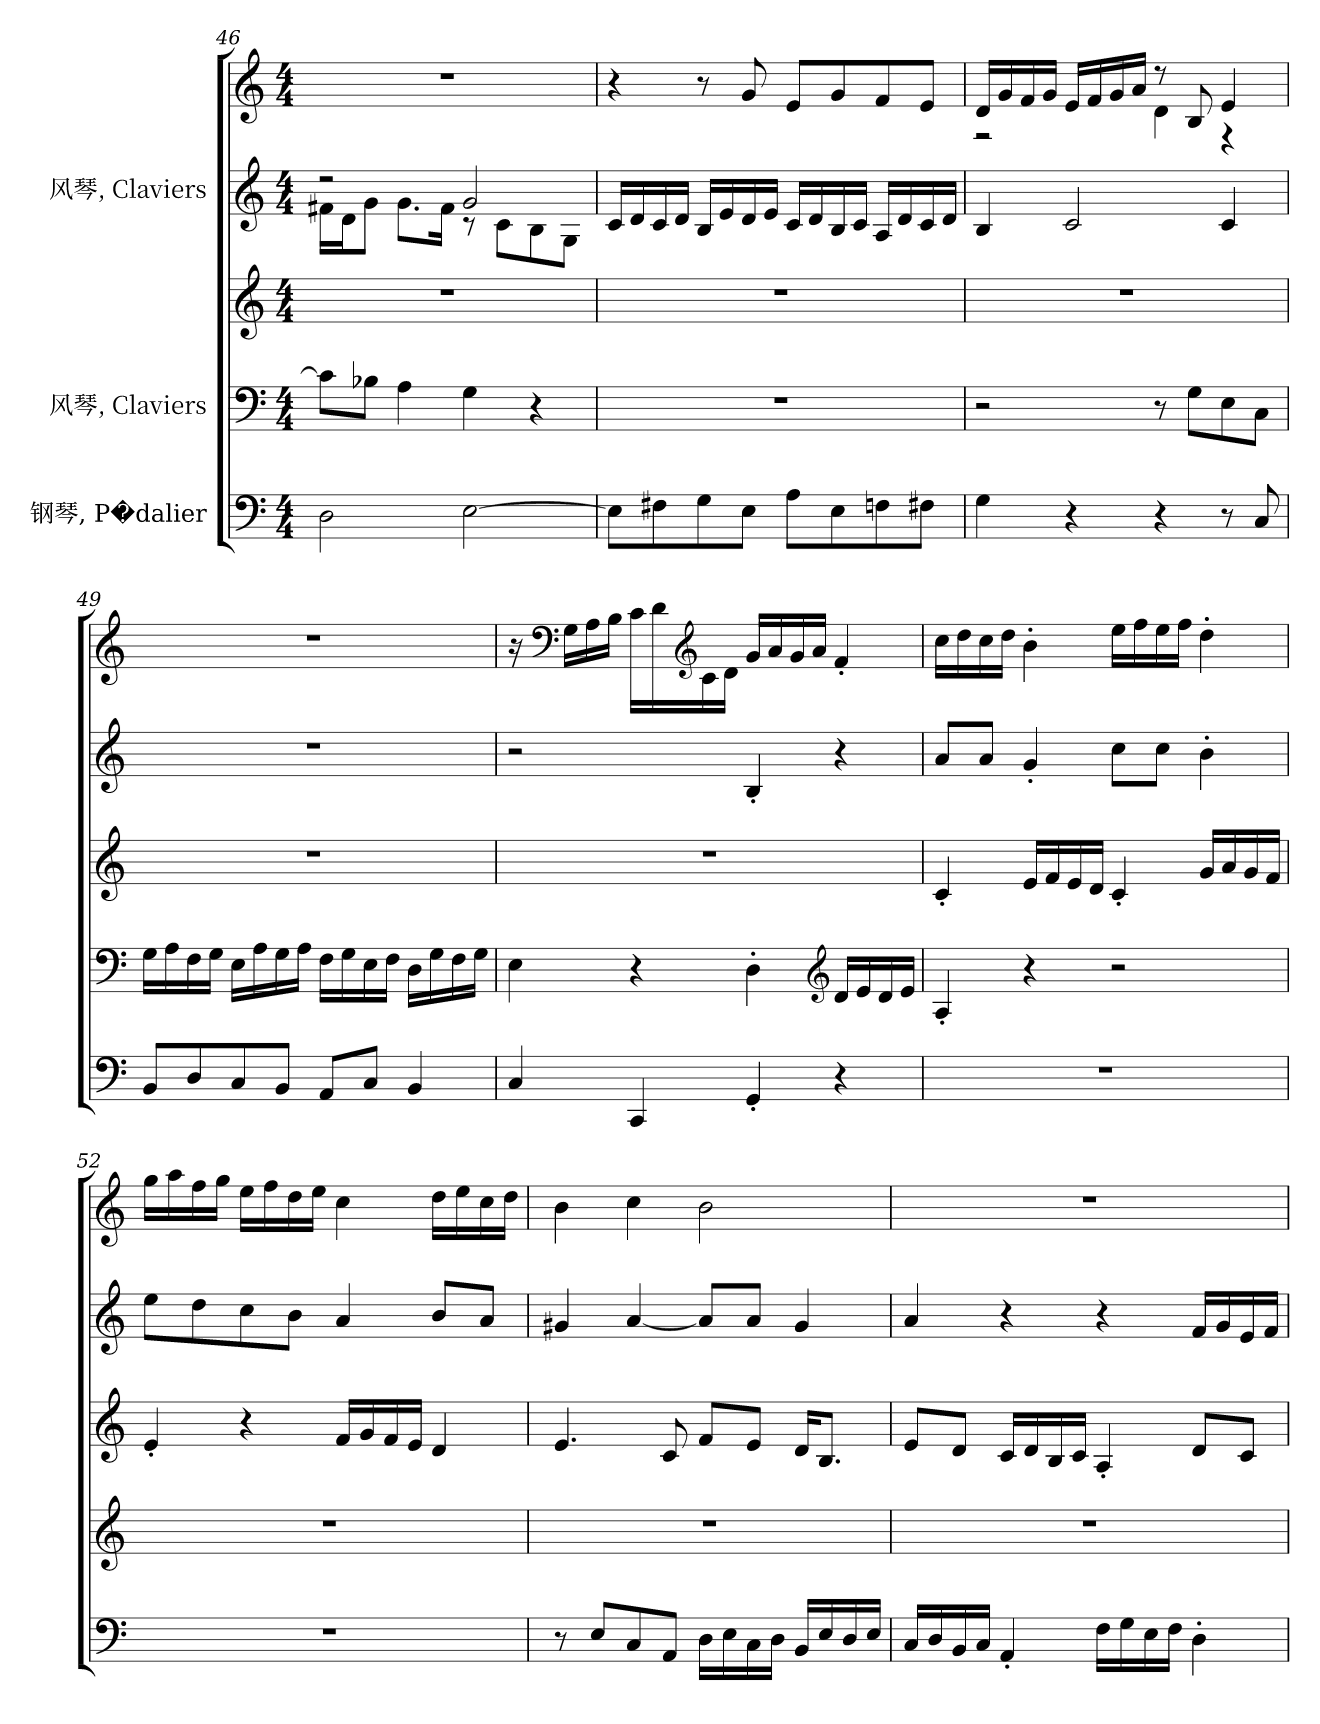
**kern	**kern	**kern	**kern	**kern
*part3	*part2	*part2	*part1	*part1
*staff5	*staff4	*staff3	*staff2	*staff1
*I"钢琴, P�dalier	*I"风琴, Claviers	*	*I"风琴, Claviers	*
*clefF4	*clefF4	*clefG2	*clefG2	*clefG2
*k[]	*k[]	*k[]	*k[]	*k[]
*M4/4	*M4/4	*M4/4	*M4/4	*M4/4
=46	=46	=46	=46	=46
*	*	*	*^	*
2D\	8c\L]	1r	2r	16f#X\LL	1r
.	.	.	.	16d\J	.
.	8B-X\J	.	.	8g\J	.
.	4A\	.	.	8.g\L	.
.	.	.	.	16f#\Jk	.
[2E\	4G\	.	2g/	8r	.
.	.	.	.	8c\L	.
.	4r	.	.	8B\	.
.	.	.	.	8G\J	.
*	*	*	*v	*v	*
!!LO:PB:g=z
=47	=47	=47	=47	=47
8E\L]	1r	1r	16c/LL	4r
.	.	.	16d/	.
8F#X\	.	.	16c/	.
.	.	.	16d/JJ	.
8G\	.	.	16B/LL	8r
.	.	.	16e/	.
8E\J	.	.	16d/	8g/
.	.	.	16e/JJ	.
8A\L	.	.	16c/LL	8e/L
.	.	.	16d/	.
8E\	.	.	16B/	8g/
.	.	.	16c/JJ	.
8Fn\	.	.	16A/LL	8f/
.	.	.	16d/	.
8F#X\J	.	.	16c/	8e/J
.	.	.	16d/JJ	.
=48	=48	=48	=48	=48
*	*	*	*	*^
4G\	2r	1r	4B/	16d/LL	2r
.	.	.	.	16g/	.
.	.	.	.	16f/	.
.	.	.	.	16g/JJ	.
4r	.	.	2c/	16e/LL	.
.	.	.	.	16f/	.
.	.	.	.	16g/	.
.	.	.	.	16a/JJ	.
4r	8r	.	.	8r	4d\
.	8G\L	.	.	8B/	.
8r	8E\	.	4c/	4e/	4r
8C/	8C\J	.	.	.	.
*	*	*	*	*v	*v
!!LO:LB:g=z
=49	=49	=49	=49	=49
8BB/L	16G\LL	1r	1r	1r
.	16A\	.	.	.
8D/	16F\	.	.	.
.	16G\JJ	.	.	.
8C/	16E\LL	.	.	.
.	16A\	.	.	.
8BB/J	16G\	.	.	.
.	16A\JJ	.	.	.
8AA/L	16F\LL	.	.	.
.	16G\	.	.	.
8C/J	16E\	.	.	.
.	16F\JJ	.	.	.
4BB/	16D\LL	.	.	.
.	16G\	.	.	.
.	16F\	.	.	.
.	16G\JJ	.	.	.
=50	=50	=50	=50	=50
4C/	4E\	1r	2r	16r
*	*	*	*	*clefF4
.	.	.	.	16G\LL
.	.	.	.	16A\
.	.	.	.	16B\JJ
4CC/	4r	.	.	16c\LL
.	.	.	.	16d\
*	*	*	*	*clefG2
.	.	.	.	16c\
.	.	.	.	16d\JJ
4GG'/	4D'\	.	4B'/	16g/LL
.	.	.	.	16a/
.	.	.	.	16g/
.	.	.	.	16a/JJ
*	*clefG2	*	*	*
4r	16d/LL	.	4r	4f'/
.	16e/	.	.	.
.	16d/	.	.	.
.	16e/JJ	.	.	.
!!LO:PB:g=z
=51	=51	=51	=51	=51
1r	4A'/	4c'/	8a/L	16cc\LL
.	.	.	.	16dd\
.	.	.	8a/J	16cc\
.	.	.	.	16dd\JJ
.	4r	16e/LL	4g'/	4b'\
.	.	16f/	.	.
.	.	16e/	.	.
.	.	16d/JJ	.	.
.	2r	4c'/	8cc\L	16ee\LL
.	.	.	.	16ff\
.	.	.	8cc\J	16ee\
.	.	.	.	16ff\JJ
.	.	16g/LL	4b'\	4dd'\
.	.	16a/	.	.
.	.	16g/	.	.
.	.	16f/JJ	.	.
=52	=52	=52	=52	=52
1r	1r	4e'/	8ee\L	16gg\LL
.	.	.	.	16aa\
.	.	.	8dd\	16ff\
.	.	.	.	16gg\JJ
.	.	4r	8cc\	16ee\LL
.	.	.	.	16ff\
.	.	.	8b\J	16dd\
.	.	.	.	16ee\JJ
.	.	16f/LL	4a/	4cc\
.	.	16g/	.	.
.	.	16f/	.	.
.	.	16e/JJ	.	.
.	.	4d/	8b/L	16dd\LL
.	.	.	.	16ee\
.	.	.	8a/J	16cc\
.	.	.	.	16dd\JJ
=53	=53	=53	=53	=53
8r	1r	4.e/	4g#X/	4b\
8E/L	.	.	.	.
8C/	.	.	[4a/	4cc\
8AA/J	.	8c/	.	.
16D\LL	.	8f/L	8a/L]	2b\
16E\	.	.	.	.
16C\	.	8e/J	8a/J	.
16D\JJ	.	.	.	.
16BB/LL	.	16d/KL	4g#/	.
16E/	.	8.B/J	.	.
16D/	.	.	.	.
16E/JJ	.	.	.	.
!!LO:LB:g=z
=54	=54	=54	=54	=54
16C/LL	1r	8e/L	4a/	1r
16D/	.	.	.	.
16BB/	.	8d/J	.	.
16C/JJ	.	.	.	.
4AA'/	.	16c/LL	4r	.
.	.	16d/	.	.
.	.	16B/	.	.
.	.	16c/JJ	.	.
16F\LL	.	4A'/	4r	.
16G\	.	.	.	.
16E\	.	.	.	.
16F\JJ	.	.	.	.
4D'\	.	8d/L	16f/LL	.
.	.	.	16g/	.
.	.	8c/J	16e/	.
.	.	.	16f/JJ	.
=	=	=	=	=
*-	*-	*-	*-	*-
